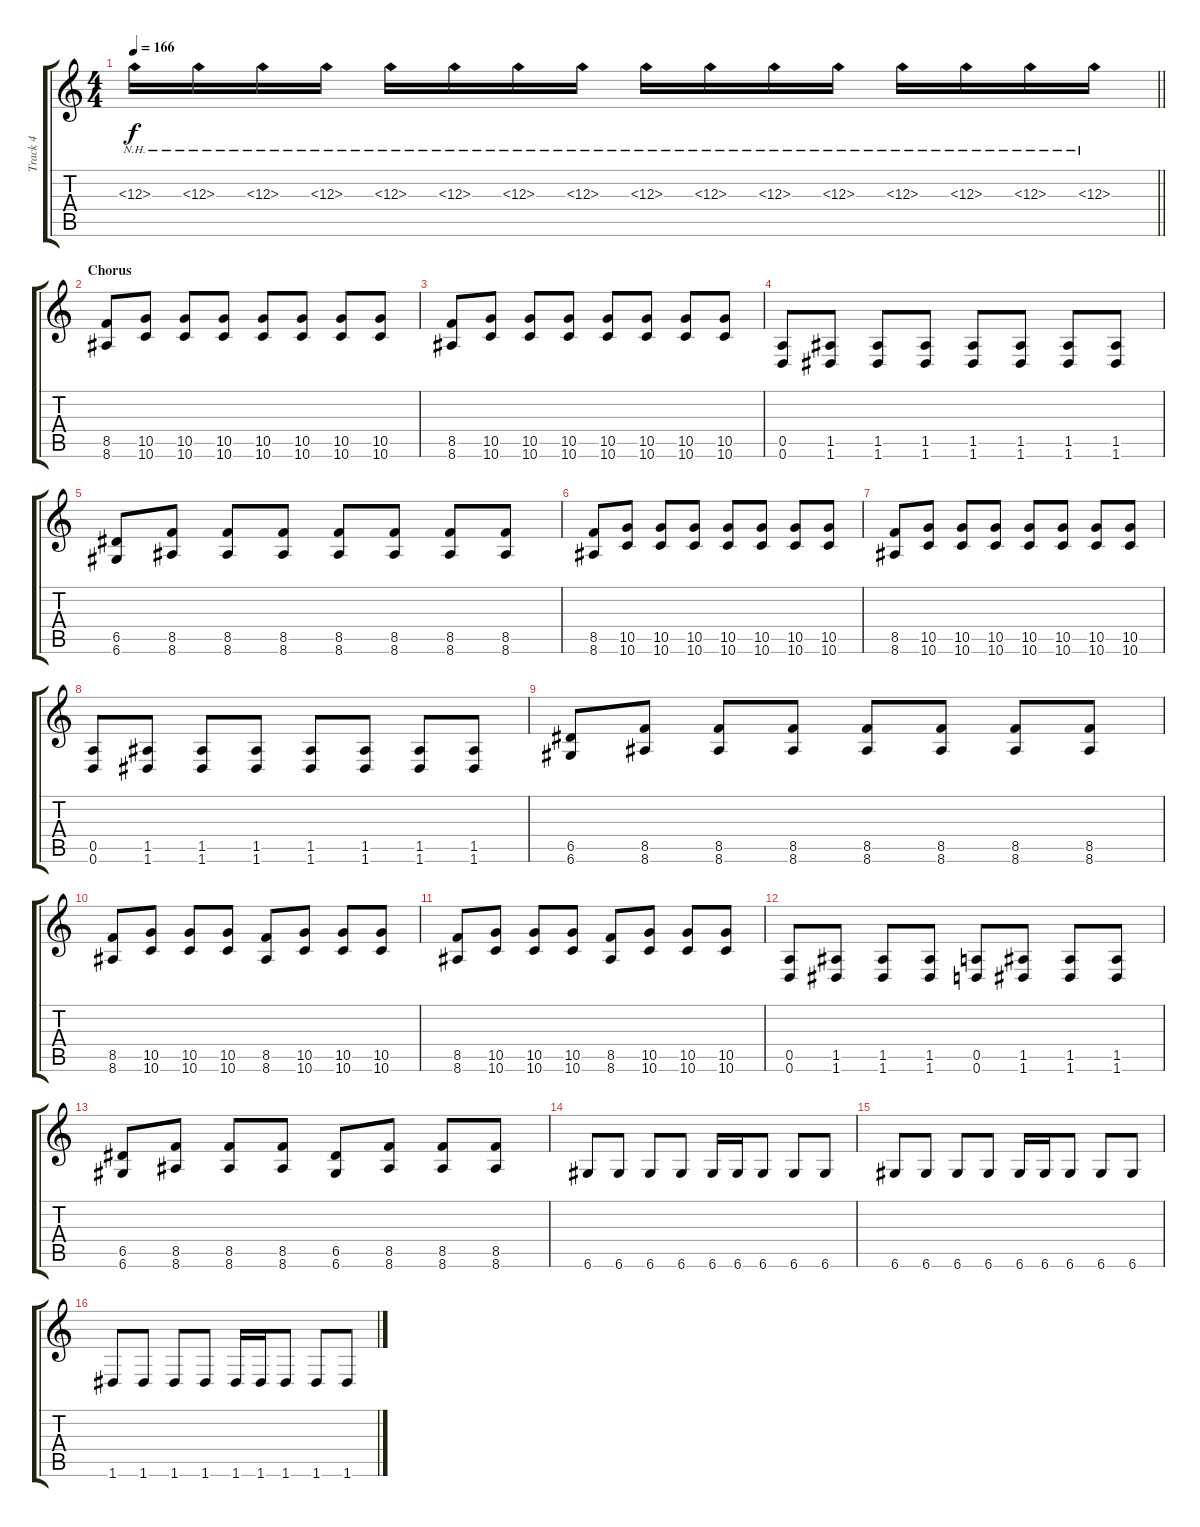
\track ("Track 4" "Track 4") {instrument distortionguitar}
\staff {score tabs}
\tuning (E4 B3 G3 D3 A2 D2) {hide}
\ts (4 4)
\tempo 166
\clef g2
\barLineRight lightlight
\ks aminor
12.3{nh}.16{dy f} 12.3{nh}.16 12.3{nh}.16 12.3{nh}.16 12.3{nh}.16 12.3{nh}.16 12.3{nh}.16 12.3{nh}.16 12.3{nh}.16 12.3{nh}.16 12.3{nh}.16 12.3{nh}.16 12.3{nh}.16 12.3{nh}.16 12.3{nh}.16 12.3{nh}.16 |
\section ("" "Chorus")
\ks c
(8.5 8.6).8 (10.5 10.6).8 (10.5 10.6).8 (10.5 10.6).8 (10.5 10.6).8 (10.5 10.6).8 (10.5 10.6).8 (10.5 10.6).8 |
(8.5 8.6).8 (10.5 10.6).8 (10.5 10.6).8 (10.5 10.6).8 (10.5 10.6).8 (10.5 10.6).8 (10.5 10.6).8 (10.5 10.6).8 |
(0.5 0.6).8 (1.5 1.6).8 (1.5 1.6).8 (1.5 1.6).8 (1.5 1.6).8 (1.5 1.6).8 (1.5 1.6).8 (1.5 1.6).8 |
(6.5 6.6).8 (8.5 8.6).8 (8.5 8.6).8 (8.5 8.6).8 (8.5 8.6).8 (8.5 8.6).8 (8.5 8.6).8 (8.5 8.6).8 |
(8.5 8.6).8 (10.5 10.6).8 (10.5 10.6).8 (10.5 10.6).8 (10.5 10.6).8 (10.5 10.6).8 (10.5 10.6).8 (10.5 10.6).8 |
(8.5 8.6).8 (10.5 10.6).8 (10.5 10.6).8 (10.5 10.6).8 (10.5 10.6).8 (10.5 10.6).8 (10.5 10.6).8 (10.5 10.6).8 |
(0.5 0.6).8 (1.5 1.6).8 (1.5 1.6).8 (1.5 1.6).8 (1.5 1.6).8 (1.5 1.6).8 (1.5 1.6).8 (1.5 1.6).8 |
(6.5 6.6).8 (8.5 8.6).8 (8.5 8.6).8 (8.5 8.6).8 (8.5 8.6).8 (8.5 8.6).8 (8.5 8.6).8 (8.5 8.6).8 |
(8.5 8.6).8 (10.5 10.6).8 (10.5 10.6).8 (10.5 10.6).8 (8.5 8.6).8 (10.5 10.6).8 (10.5 10.6).8 (10.5 10.6).8 |
(8.5 8.6).8 (10.5 10.6).8 (10.5 10.6).8 (10.5 10.6).8 (8.5 8.6).8 (10.5 10.6).8 (10.5 10.6).8 (10.5 10.6).8 |
(0.5 0.6).8 (1.5 1.6).8 (1.5 1.6).8 (1.5 1.6).8 (0.5 0.6).8 (1.5 1.6).8 (1.5 1.6).8 (1.5 1.6).8 |
(6.5 6.6).8 (8.5 8.6).8 (8.5 8.6).8 (8.5 8.6).8 (6.5 6.6).8 (8.5 8.6).8 (8.5 8.6).8 (8.5 8.6).8 |
6.6.8 6.6.8 6.6.8 6.6.8 6.6.16 6.6.16 6.6.8 6.6.8 6.6.8 |
6.6.8 6.6.8 6.6.8 6.6.8 6.6.16 6.6.16 6.6.8 6.6.8 6.6.8 |
1.6.8 1.6.8 1.6.8 1.6.8 1.6.16 1.6.16 1.6.8 1.6.8 1.6.8
